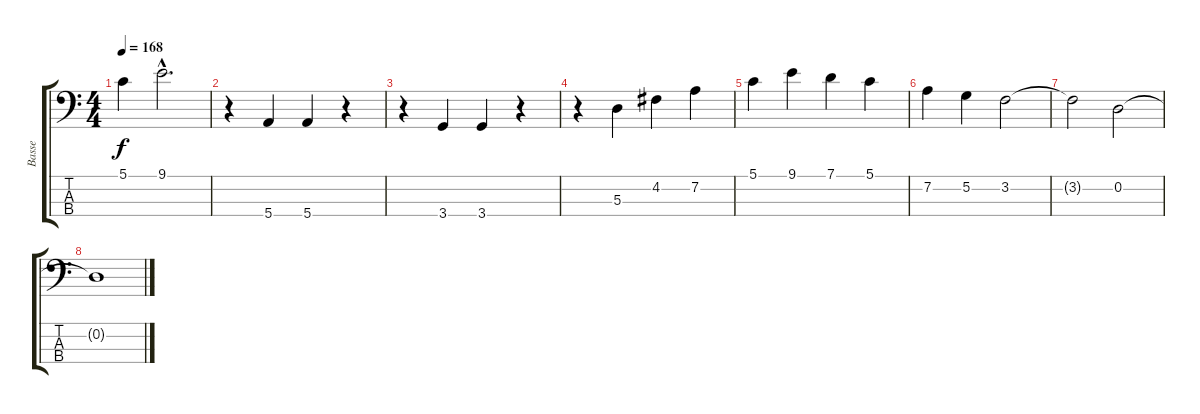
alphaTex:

\track ("Basse" "Basse") {instrument electricbassfinger}
\staff {score tabs}
\tuning (G2 D2 A1 E1) {hide}
\ts (4 4)
\tempo 168
\clef f4
\ks c
5.1.4{dy f} 9.1{hac}.2{d} |
r.4 5.4.4 5.4.4 r.4 |
r.4 3.4.4 3.4.4 r.4 |
r.4 5.3.4 4.2.4 7.2.4 |
5.1.4 9.1.4 7.1.4 5.1.4 |
7.2.4 5.2.4 3.2.2 |
3.2{t}.2 0.2.2 |
0.2{t}.1
